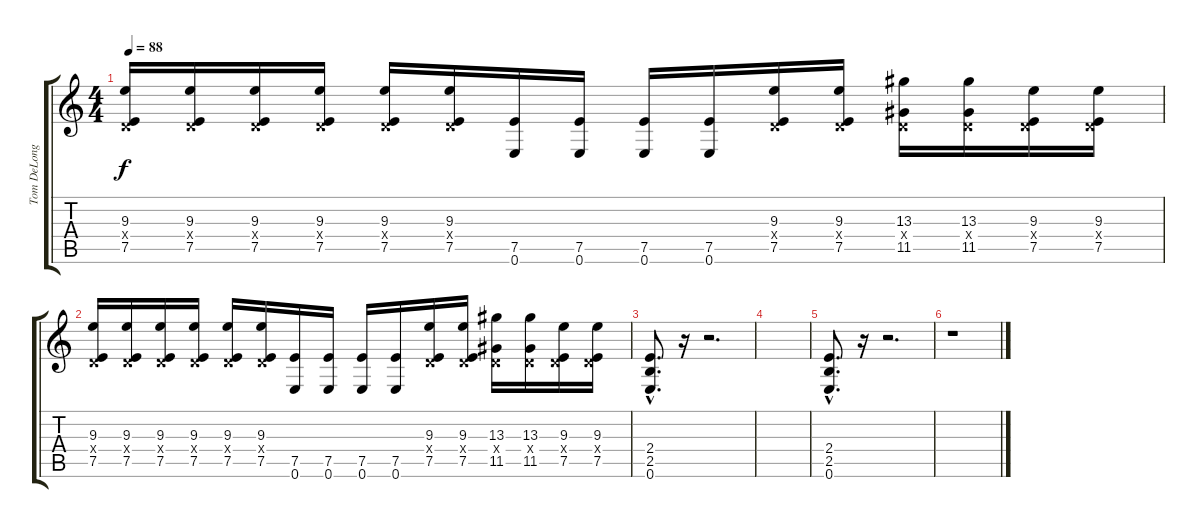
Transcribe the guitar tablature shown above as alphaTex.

\track ("Tom DeLonge - Guitar 1" "Tom DeLong") {instrument distortionguitar}
\staff {score tabs}
\tuning (E4 B3 G3 D3 A2 E2) {hide}
\ts (4 4)
\tempo 88
\clef g2
\ks c
(9.3 0.4{x} 7.5).16{dy f} (9.3 0.4{x} 7.5).16 (9.3 0.4{x} 7.5).16 (9.3 0.4{x} 7.5).16 (9.3 0.4{x} 7.5).16 (9.3 0.4{x} 7.5).16 (7.5 0.6).16 (7.5 0.6).16 (7.5 0.6).16 (7.5 0.6).16 (9.3 0.4{x} 7.5).16 (9.3 0.4{x} 7.5).16 (13.3 0.4{x} 11.5).16 (13.3 0.4{x} 11.5).16 (9.3 0.4{x} 7.5).16 (9.3 0.4{x} 7.5).16 |
(9.3 0.4{x} 7.5).16 (9.3 0.4{x} 7.5).16 (9.3 0.4{x} 7.5).16 (9.3 0.4{x} 7.5).16 (9.3 0.4{x} 7.5).16 (9.3 0.4{x} 7.5).16 (7.5 0.6).16 (7.5 0.6).16 (7.5 0.6).16 (7.5 0.6).16 (9.3 0.4{x} 7.5).16 (9.3 0.4{x} 7.5).16 (13.3 0.4{x} 11.5).16 (13.3 0.4{x} 11.5).16 (9.3 0.4{x} 7.5).16 (9.3 0.4{x} 7.5).16 |
(2.4{hac} 2.5{hac} 0.6{hac}).8{d} r.16 r.2{d} |
|
(2.4{hac} 2.5{hac} 0.6{hac}).8{d} r.16 r.2{d} |
r.1
